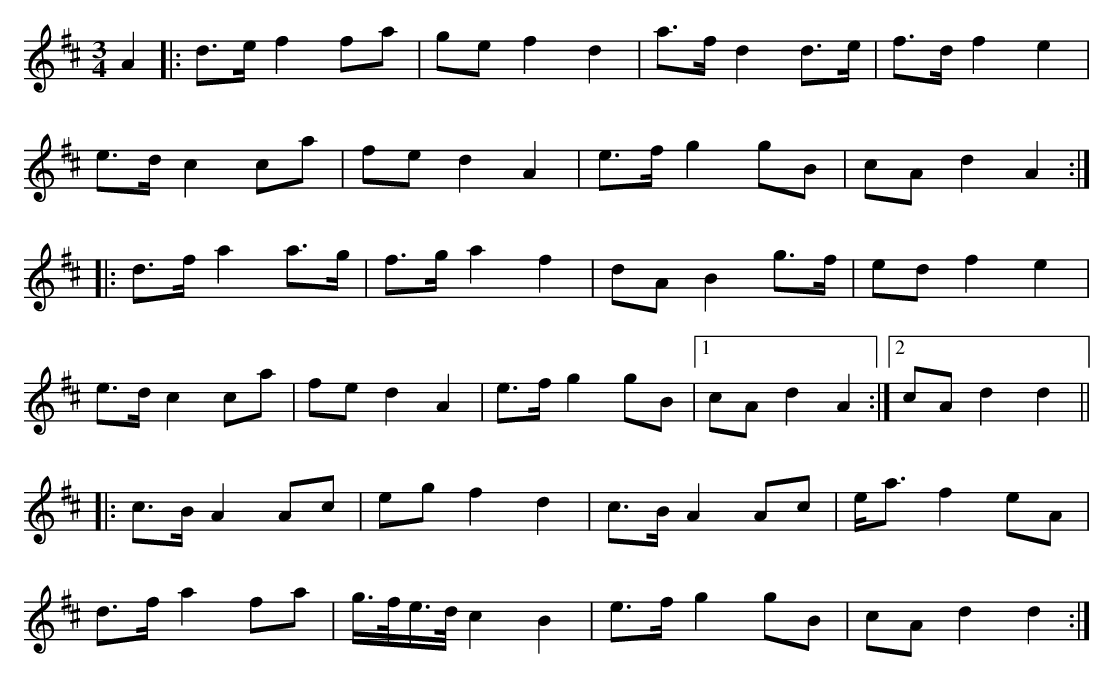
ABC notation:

X:1
M:3/4
K:D
A2|:d>ef2fa|gef2d2|a>fd2d>e|f>d f2e2|
e>dc2ca|fed2A2|e>fg2gB|cA d2 A2:|
|:d>fa2a>g|f>ga2f2|dAB2g>f|edf2e2|
e>dc2ca|fed2A2|e>fg2gB|1 cA d2 A2:|2 cA d2 d2||
|:c>B A2 Ac|eg f2 d2|c>B A2 Ac|e<a f2 eA|
d>f a2 fa|g/>f/e/>d/ c2 B2|e>f g2 gB|cA d2 d2:|
